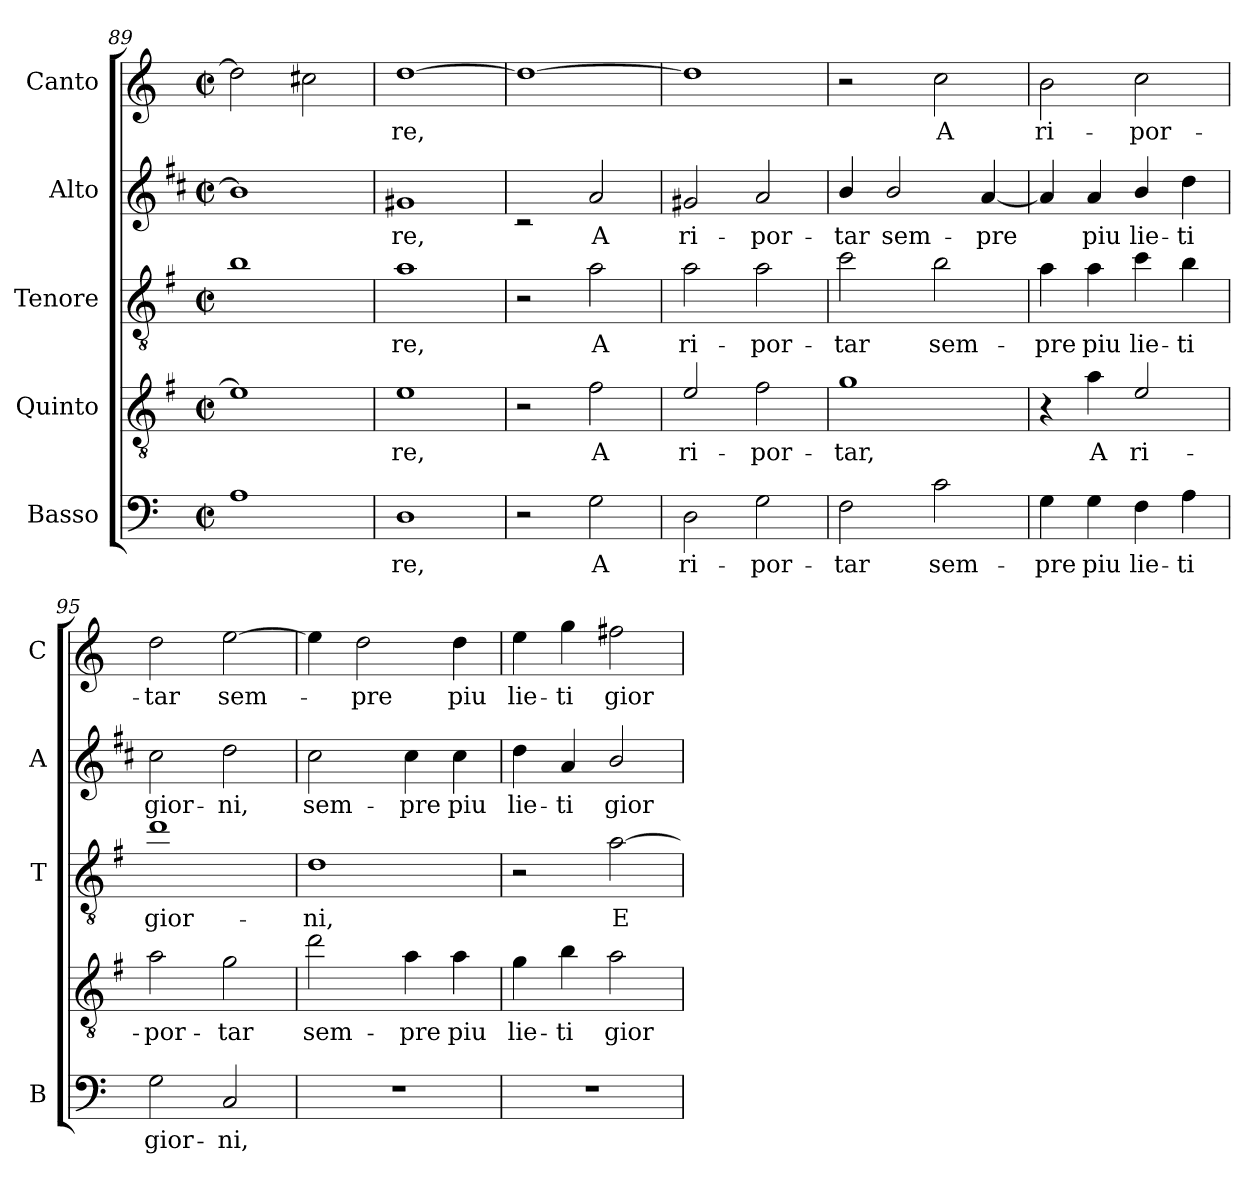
**kern	**text	**kern	**text	**kern	**text	**kern	**text	**kern	**text
*part5	*part5	*part4	*part4	*part3	*part3	*part2	*part2	*part1	*part1
*staff5	*staff5	*staff4	*staff4	*staff3	*staff3	*staff2	*staff2	*staff1	*staff1
*I"Basso	*	*I"Quinto	*	*I"Tenore	*	*I"Alto	*	*I"Canto	*
*I'B	*	*	*	*I'T	*	*I'A	*	*I'C	*
*clefF4	*	*clefGv2	*	*clefGv2	*	*clefG2	*	*clefG2	*
*	*	*ITrd4c7	*	*ITrd4c7	*	*ITrd1c2	*	*	*
*k[]	*	*k[]	*	*k[]	*	*k[]	*	*k[]	*
*C:	*	*C:	*	*C:	*	*C:	*	*C:	*
*M2/2	*	*M2/2	*	*M2/2	*	*M2/2	*	*M2/2	*
*met(c|)	*	*met(c|)	*	*met(c|)	*	*met(c|)	*	*met(c|)	*
=89	=89	=89	=89	=89	=89	=89	=89	=89	=89
1A	.	1A]	.	1e	.	1a]	.	2dd\]	.
.	.	.	.	.	.	.	.	2cc#X\	.
=90	=90	=90	=90	=90	=90	=90	=90	=90	=90
!	!LO:LY:b	!	!	!	!	!	!	!	!
!	!	!	!LO:LY:b	!	!	!	!	!	!
!	!	!	!	!	!LO:LY:b	!	!	!	!
!	!	!	!	!	!	!	!LO:LY:b	!	!
!	!	!	!	!	!	!	!	!	!LO:LY:b
1D	-re,	1A	-re,	1d	-re,	1f#X	-re,	[1dd	-re,
=91	=91	=91	=91	=91	=91	=91	=91	=91	=91
2r	.	2r	.	2r	.	2rc	.	1dd_	.
!	!LO:LY:b	!	!	!	!	!	!	!	!
!	!	!	!LO:LY:b	!	!	!	!	!	!
!	!	!	!	!	!LO:LY:b	!	!	!	!
!	!	!	!	!	!	!	!LO:LY:b	!	!
2G\	A	2B\	A	2d\	A	2g/	A	.	.
=92	=92	=92	=92	=92	=92	=92	=92	=92	=92
!	!LO:LY:b	!	!	!	!	!	!	!	!
!	!	!	!LO:LY:b	!	!	!	!	!	!
!	!	!	!	!	!LO:LY:b	!	!	!	!
!	!	!	!	!	!	!	!LO:LY:b	!	!
2D\	ri-	2A/	ri-	2d\	ri-	2f#X/	ri-	1dd]	.
!	!LO:LY:b	!	!	!	!	!	!	!	!
!	!	!	!LO:LY:b	!	!	!	!	!	!
!	!	!	!	!	!LO:LY:b	!	!	!	!
!	!	!	!	!	!	!	!LO:LY:b	!	!
2G\	-por-	2B\	-por-	2d\	-por-	2g/	-por-	.	.
=93	=93	=93	=93	=93	=93	=93	=93	=93	=93
!	!LO:LY:b	!	!	!	!	!	!	!	!
!	!	!	!LO:LY:b	!	!	!	!	!	!
!	!	!	!	!	!LO:LY:b	!	!	!	!
!	!	!	!	!	!	!	!LO:LY:b	!	!
2F\	-tar	1c	-tar,	2f\	-tar	4a/	-tar	2r	.
!	!	!	!	!	!	!	!LO:LY:b	!	!
.	.	.	.	.	.	2a/	sem-	.	.
!	!LO:LY:b	!	!	!	!	!	!	!	!
!	!	!	!	!	!LO:LY:b	!	!	!	!
!	!	!	!	!	!	!	!	!	!LO:LY:b
2c\	sem-	.	.	2e\	sem-	.	.	2cc\	A
!	!	!	!	!	!	!	!LO:LY:b	!	!
.	.	.	.	.	.	[4g/	-pre	.	.
=94	=94	=94	=94	=94	=94	=94	=94	=94	=94
!	!LO:LY:b	!	!	!	!	!	!	!	!
!	!	!	!	!	!LO:LY:b	!	!	!	!
!	!	!	!	!	!	!	!	!	!LO:LY:b
4G\	-pre	4r	.	4d\	-pre	4g/]	.	2b\	ri-
!	!LO:LY:b	!	!	!	!	!	!	!	!
!	!	!	!LO:LY:b	!	!	!	!	!	!
!	!	!	!	!	!LO:LY:b	!	!	!	!
!	!	!	!	!	!	!	!LO:LY:b	!	!
4G\	piu	4d\	A	4d\	piu	4g/	piu	.	.
!	!LO:LY:b	!	!	!	!	!	!	!	!
!	!	!	!LO:LY:b	!	!	!	!	!	!
!	!	!	!	!	!LO:LY:b	!	!	!	!
!	!	!	!	!	!	!	!LO:LY:b	!	!
!	!	!	!	!	!	!	!	!	!LO:LY:b
4F\	lie-	2A/	ri-	4f\	lie-	4a/	lie-	2cc\	-por-
!	!LO:LY:b	!	!	!	!	!	!	!	!
!	!	!	!	!	!LO:LY:b	!	!	!	!
!	!	!	!	!	!	!	!LO:LY:b	!	!
4A\	-ti	.	.	4e\	-ti	4cc\	-ti	.	.
!!LO:LB:g=z
=95	=95	=95	=95	=95	=95	=95	=95	=95	=95
!	!LO:LY:b	!	!	!	!	!	!	!	!
!	!	!	!LO:LY:b	!	!	!	!	!	!
!	!	!	!	!	!LO:LY:b	!	!	!	!
!	!	!	!	!	!	!	!LO:LY:b	!	!
!	!	!	!	!	!	!	!	!	!LO:LY:b
2G\	gior-	2d\	-por-	1g	gior-	2b\	gior-	2dd\	-tar
!	!LO:LY:b	!	!	!	!	!	!	!	!
!	!	!	!LO:LY:b	!	!	!	!	!	!
!	!	!	!	!	!	!	!LO:LY:b	!	!
!	!	!	!	!	!	!	!	!	!LO:LY:b
2C/	-ni,	2c\	-tar	.	.	2cc\	-ni,	[2ee\	sem-
=96	=96	=96	=96	=96	=96	=96	=96	=96	=96
!	!	!	!LO:LY:b	!	!	!	!	!	!
!	!	!	!	!	!LO:LY:b	!	!	!	!
!	!	!	!	!	!	!	!LO:LY:b	!	!
1r	.	2g\	sem-	1G	-ni,	2b\	sem-	4ee\]	.
!	!	!	!	!	!	!	!	!	!LO:LY:b
.	.	.	.	.	.	.	.	2dd\	-pre
!	!	!	!LO:LY:b	!	!	!	!	!	!
!	!	!	!	!	!	!	!LO:LY:b	!	!
.	.	4d\	-pre	.	.	4b\	-pre	.	.
!	!	!	!LO:LY:b	!	!	!	!	!	!
!	!	!	!	!	!	!	!LO:LY:b	!	!
!	!	!	!	!	!	!	!	!	!LO:LY:b
.	.	4d\	piu	.	.	4b\	piu	4dd\	piu
=97	=97	=97	=97	=97	=97	=97	=97	=97	=97
!	!	!	!LO:LY:b	!	!	!	!	!	!
!	!	!	!	!	!	!	!LO:LY:b	!	!
!	!	!	!	!	!	!	!	!	!LO:LY:b
1r	.	4c\	lie-	2r	.	4cc\	lie-	4ee\	lie-
!	!	!	!LO:LY:b	!	!	!	!	!	!
!	!	!	!	!	!	!	!LO:LY:b	!	!
!	!	!	!	!	!	!	!	!	!LO:LY:b
.	.	4e\	-ti	.	.	4g/	-ti	4gg\	-ti
!	!	!	!LO:LY:b	!	!	!	!	!	!
!	!	!	!	!	!LO:LY:b	!	!	!	!
!	!	!	!	!	!	!	!LO:LY:b	!	!
!	!	!	!	!	!	!	!	!	!LO:LY:b
.	.	2d\	gior-	[2d\	E	2a/	gior-	2ff#X\	gior-
=	=	=	=	=	=	=	=	=	=
*-	*-	*-	*-	*-	*-	*-	*-	*-	*-
